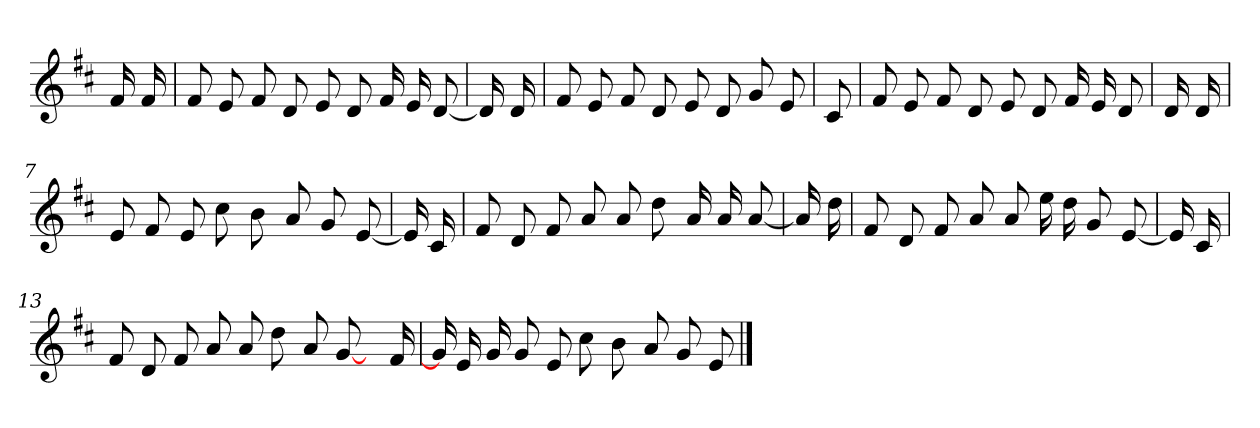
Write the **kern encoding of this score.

**kern
*part1
*staff1
*clefG2
*k[f#c#]
*D:
=
16f#
16f#
=1
8f#
8e
8f#
8d
8e
8d
16f#
16e
[8d
=2
16d]
16d
=3
8f#
8e
8f#
8d
8e
8d
8g
8e
=4
8c#
=5
8f#
8e
8f#
8d
8e
8d
16f#
16e
8d
=6
16d
16d
=7
8e
8f#
8e
8cc#
8b
8a
8g
[8e
=8
16e]
16c#
=9
8f#
8d
8f#
8a
8a
8dd
16a
16a
[8a
=10
16a]
16dd
=11
8f#
8d
8f#
8a
8a
16ee
16dd
8g
[8e
=12
16e]
16c#
=13
8f#
8d
8f#
8a
8a
8dd
8a
[8g
16ryy
16f#
=14
16g]
16e
16g
8g
8e
8cc#
8b
8a
8g
8e
==
*-
